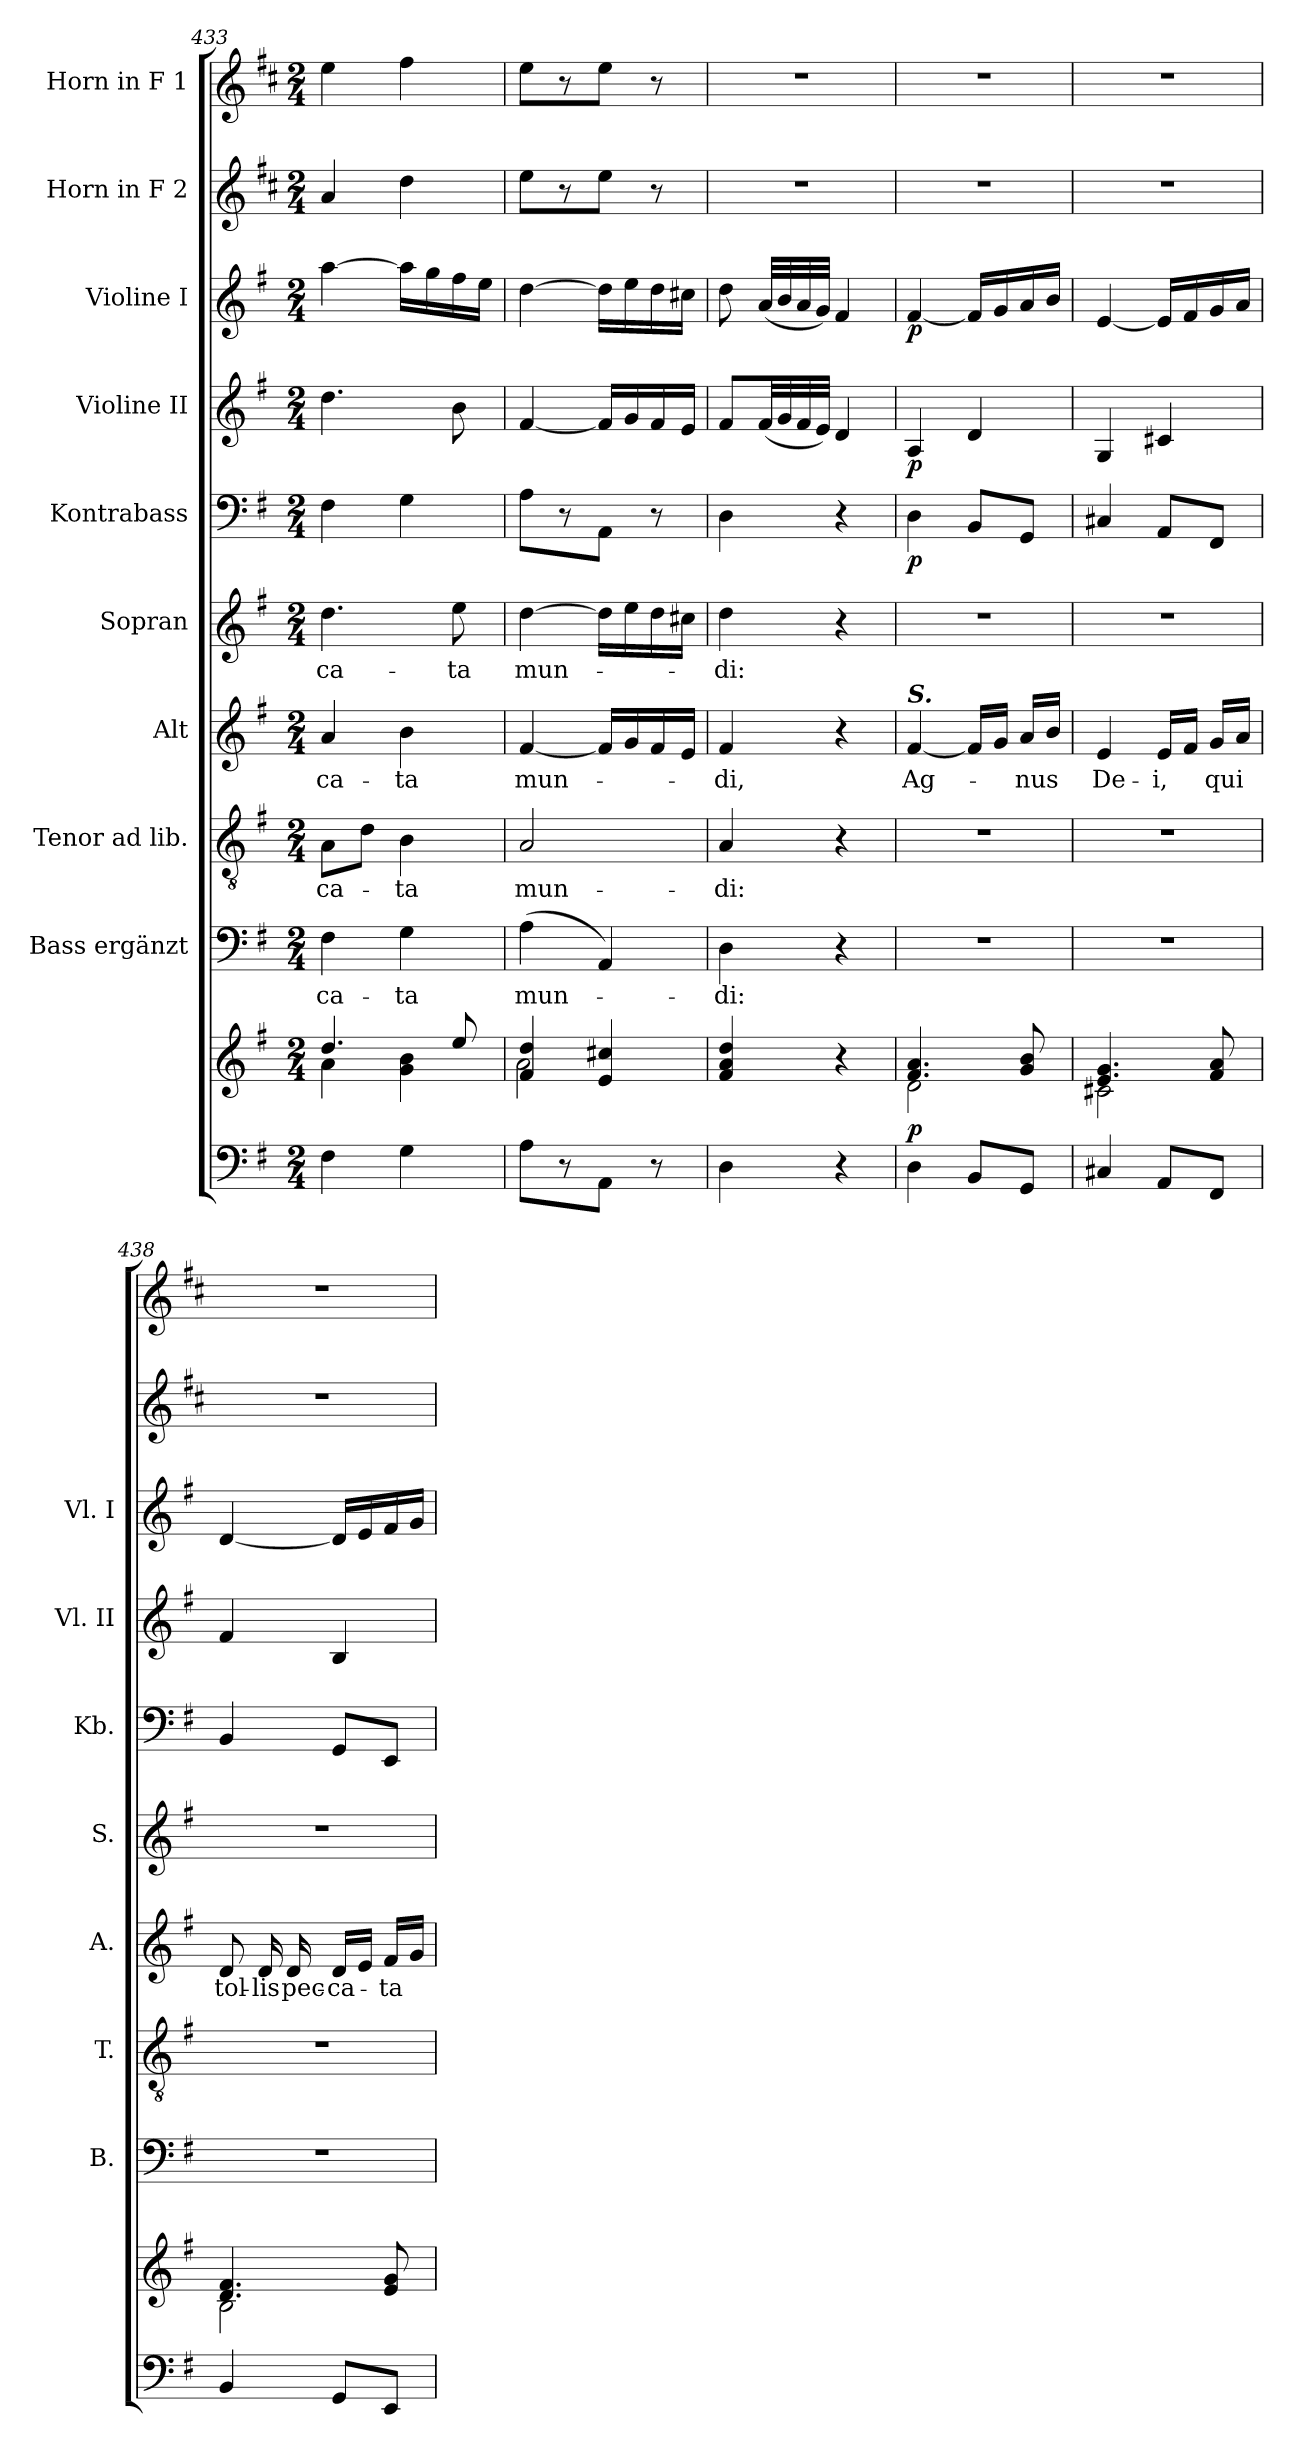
**kern	**kern	**dynam	**kern	**text	**kern	**text	**kern	**text	**kern	**text	**kern	**dynam	**kern	**dynam	**kern	**dynam	**kern	**kern
*part10	*part10	*part10	*part9	*part9	*part8	*part8	*part7	*part7	*part6	*part6	*part5	*part5	*part4	*part4	*part3	*part3	*part2	*part1
*staff11	*staff10	*staff10/11	*staff9	*staff9	*staff8	*staff8	*staff7	*staff7	*staff6	*staff6	*staff5	*staff5	*staff4	*staff4	*staff3	*staff3	*staff2	*staff1
*	*	*	*I"Bass ergänzt	*	*I"Tenor ad lib.	*	*I"Alt	*	*I"Sopran	*	*I"Kontrabass	*	*I"Violine II	*	*I"Violine I	*	*I"Horn in F 2	*I"Horn in F 1
*	*	*	*I'B.	*	*I'T.	*	*I'A.	*	*I'S.	*	*I'Kb.	*	*I'Vl. II	*	*I'Vl. I	*	*	*
*clefF4	*clefG2	*	*clefF4	*	*clefGv2	*	*clefG2	*	*clefG2	*	*clefF4	*	*clefG2	*	*clefG2	*	*clefG2	*clefG2
*	*	*	*	*	*	*	*	*	*	*	*ITrd7c12	*	*	*	*	*	*ITrd4c7	*ITrd4c7
*k[f#]	*k[f#]	*	*k[f#]	*	*k[f#]	*	*k[f#]	*	*k[f#]	*	*k[f#]	*	*k[f#]	*	*k[f#]	*	*k[f#]	*k[f#]
*G:	*G:	*	*G:	*	*G:	*	*G:	*	*G:	*	*G:	*	*G:	*	*G:	*	*G:	*G:
*M2/4	*M2/4	*	*M2/4	*	*M2/4	*	*M2/4	*	*M2/4	*	*M2/4	*	*M2/4	*	*M2/4	*	*M2/4	*M2/4
=433	=433	=433	=433	=433	=433	=433	=433	=433	=433	=433	=433	=433	=433	=433	=433	=433	=433	=433
*	*^	*	*	*	*	*	*	*	*	*	*	*	*	*	*	*	*	*
!	!	!	!	!	!LO:LY:b	!	!LO:LY:b	!	!LO:LY:b	!	!LO:LY:b	!	!	!	!	!	!	!	!
4F#\	4.dd/	4a\	.	4F#\	-ca-	8A\L	-ca-	4a/	-ca-	4.dd\	-ca-	4FF#\	.	4.dd\	.	[4aa\	.	4d/	4a\
.	.	.	.	.	.	8d\J	.	.	.	.	.	.	.	.	.	.	.	.	.
!	!	!	!	!	!LO:LY:b	!	!LO:LY:b	!	!LO:LY:b	!	!	!	!	!	!	!	!	!	!
4G\	.	4g\ 4b\	.	4G\	-ta	4B\	-ta	4b\	-ta	.	.	4GG\	.	.	.	16aa\LL]	.	4g\	4b\
.	.	.	.	.	.	.	.	.	.	.	.	.	.	.	.	16gg\	.	.	.
!	!	!	!	!	!	!	!	!	!	!	!LO:LY:b	!	!	!	!	!	!	!	!
.	8ee/	.	.	.	.	.	.	.	.	8ee\	-ta	.	.	8b\	.	16ff#\	.	.	.
.	.	.	.	.	.	.	.	.	.	.	.	.	.	.	.	16ee\JJ	.	.	.
=434	=434	=434	=434	=434	=434	=434	=434	=434	=434	=434	=434	=434	=434	=434	=434	=434	=434	=434	=434
!	!	!	!	!	!LO:LY:b	!	!LO:LY:b	!	!LO:LY:b	!	!LO:LY:b	!	!	!	!	!	!	!	!
8A\L	4f#/ 4dd/	2a\	.	(>4A\	mun-	2A/	mun-	[4f#/	mun-	[4dd\	mun-	8AA\L	.	[4f#/	.	[4dd\	.	8a\L	8a\L
8r	.	.	.	.	.	.	.	.	.	.	.	8r	.	.	.	.	.	8r	8r
8AA\J	4e/ 4cc#X/	.	.	4AA/)	.	.	.	16f#/LL]	.	16dd\LL]	.	8AAA\J	.	16f#/LL]	.	16dd\LL]	.	8a\J	8a\J
.	.	.	.	.	.	.	.	16g/	.	16ee\	.	.	.	16g/	.	16ee\	.	.	.
8r	.	.	.	.	.	.	.	16f#/	.	16dd\	.	8r	.	16f#/	.	16dd\	.	8r	8r
.	.	.	.	.	.	.	.	16e/JJ	.	16cc#X\JJ	.	.	.	16e/JJ	.	16cc#X\JJ	.	.	.
*	*v	*v	*	*	*	*	*	*	*	*	*	*	*	*	*	*	*	*	*
=435	=435	=435	=435	=435	=435	=435	=435	=435	=435	=435	=435	=435	=435	=435	=435	=435	=435	=435
!	!	!	!	!LO:LY:b	!	!LO:LY:b	!	!LO:LY:b	!	!LO:LY:b	!	!	!	!	!	!	!	!
4D\	4f#/ 4a/ 4dd/	.	4D\	-di:	4A/	-di:	4f#/	-di,	4dd\	-di:	4DD\	.	8f#/L	.	8dd\	.	2r	2r
.	.	.	.	.	.	.	.	.	.	.	.	.	(<32f#/LL	.	(<32a/LLL	.	.	.
.	.	.	.	.	.	.	.	.	.	.	.	.	32g/	.	32b/	.	.	.
.	.	.	.	.	.	.	.	.	.	.	.	.	32f#/	.	32a/	.	.	.
.	.	.	.	.	.	.	.	.	.	.	.	.	32e/JJJ)	.	32g/JJJ)	.	.	.
4r	4r	.	4r	.	4r	.	4r	.	4r	.	4r	.	4d/	.	4f#/	.	.	.
!!LO:PB:g=z
=436	=436	=436	=436	=436	=436	=436	=436	=436	=436	=436	=436	=436	=436	=436	=436	=436	=436	=436
*	*^	*	*	*	*	*	*	*	*	*	*	*	*	*	*	*	*	*
!	!	!	!	!	!	!	!	!LO:TX:a:Bi:t=S.	!	!	!	!	!	!	!	!	!	!	!
!	!	!	!LO:DY:a=2	!	!	!	!	!	!LO:LY:b	!	!	!	!LO:DY:b	!	!LO:DY:b	!	!LO:DY:b	!	!
4D\	4.f#/ 4.a/	2d\	p	2r	.	2r	.	[4f#/	Ag-	2r	.	4DD\	p	4A/	p	[4f#/	p	2r	2r
8BB/L	.	.	.	.	.	.	.	16f#/LL]	.	.	.	8BBB/L	.	4d/	.	16f#/LL]	.	.	.
.	.	.	.	.	.	.	.	16g/JJ	.	.	.	.	.	.	.	16g/	.	.	.
!	!	!	!	!	!	!	!	!	!LO:LY:b	!	!	!	!	!	!	!	!	!	!
8GG/J	8g/ 8b/	.	.	.	.	.	.	16a/LL	-nus	.	.	8GGG/J	.	.	.	16a/	.	.	.
.	.	.	.	.	.	.	.	16b/JJ	.	.	.	.	.	.	.	16b/JJ	.	.	.
=437	=437	=437	=437	=437	=437	=437	=437	=437	=437	=437	=437	=437	=437	=437	=437	=437	=437	=437	=437
!	!	!	!	!	!	!	!	!	!LO:LY:b	!	!	!	!	!	!	!	!	!	!
4C#X/	4.e/ 4.g/	2c#X\	.	2r	.	2r	.	4e/	De-	2r	.	4CC#X/	.	4G/	.	[4e/	.	2r	2r
!	!	!	!	!	!	!	!	!	!LO:LY:b	!	!	!	!	!	!	!	!	!	!
8AA/L	.	.	.	.	.	.	.	16e/LL	-i,	.	.	8AAA/L	.	4c#X/	.	16e/LL]	.	.	.
.	.	.	.	.	.	.	.	16f#/JJ	.	.	.	.	.	.	.	16f#/	.	.	.
!	!	!	!	!	!	!	!	!	!LO:LY:b	!	!	!	!	!	!	!	!	!	!
8FF#/J	8f#/ 8a/	.	.	.	.	.	.	16g/LL	qui	.	.	8FFF#/J	.	.	.	16g/	.	.	.
.	.	.	.	.	.	.	.	16a/JJ	.	.	.	.	.	.	.	16a/JJ	.	.	.
=438	=438	=438	=438	=438	=438	=438	=438	=438	=438	=438	=438	=438	=438	=438	=438	=438	=438	=438	=438
!	!	!	!	!	!	!	!	!	!LO:LY:b	!	!	!	!	!	!	!	!	!	!
4BB/	4.d/ 4.f#/	2B\	.	2r	.	2r	.	8d/	tol-	2r	.	4BBB/	.	4f#/	.	[4d/	.	2r	2r
!	!	!	!	!	!	!	!	!	!LO:LY:b	!	!	!	!	!	!	!	!	!	!
.	.	.	.	.	.	.	.	16d/	-lis	.	.	.	.	.	.	.	.	.	.
!	!	!	!	!	!	!	!	!	!LO:LY:b	!	!	!	!	!	!	!	!	!	!
.	.	.	.	.	.	.	.	16d/	pec-	.	.	.	.	.	.	.	.	.	.
!	!	!	!	!	!	!	!	!	!LO:LY:b	!	!	!	!	!	!	!	!	!	!
8GG/L	.	.	.	.	.	.	.	16d/LL	-ca-	.	.	8GGG/L	.	4B/	.	16d/LL]	.	.	.
.	.	.	.	.	.	.	.	16e/JJ	.	.	.	.	.	.	.	16e/	.	.	.
!	!	!	!	!	!	!	!	!	!LO:LY:b	!	!	!	!	!	!	!	!	!	!
8EE/J	8e/ 8g/	.	.	.	.	.	.	16f#/LL	-ta	.	.	8EEE/J	.	.	.	16f#/	.	.	.
.	.	.	.	.	.	.	.	16g/JJ	.	.	.	.	.	.	.	16g/JJ	.	.	.
*	*v	*v	*	*	*	*	*	*	*	*	*	*	*	*	*	*	*	*	*
=	=	=	=	=	=	=	=	=	=	=	=	=	=	=	=	=	=	=
*-	*-	*-	*-	*-	*-	*-	*-	*-	*-	*-	*-	*-	*-	*-	*-	*-	*-	*-
